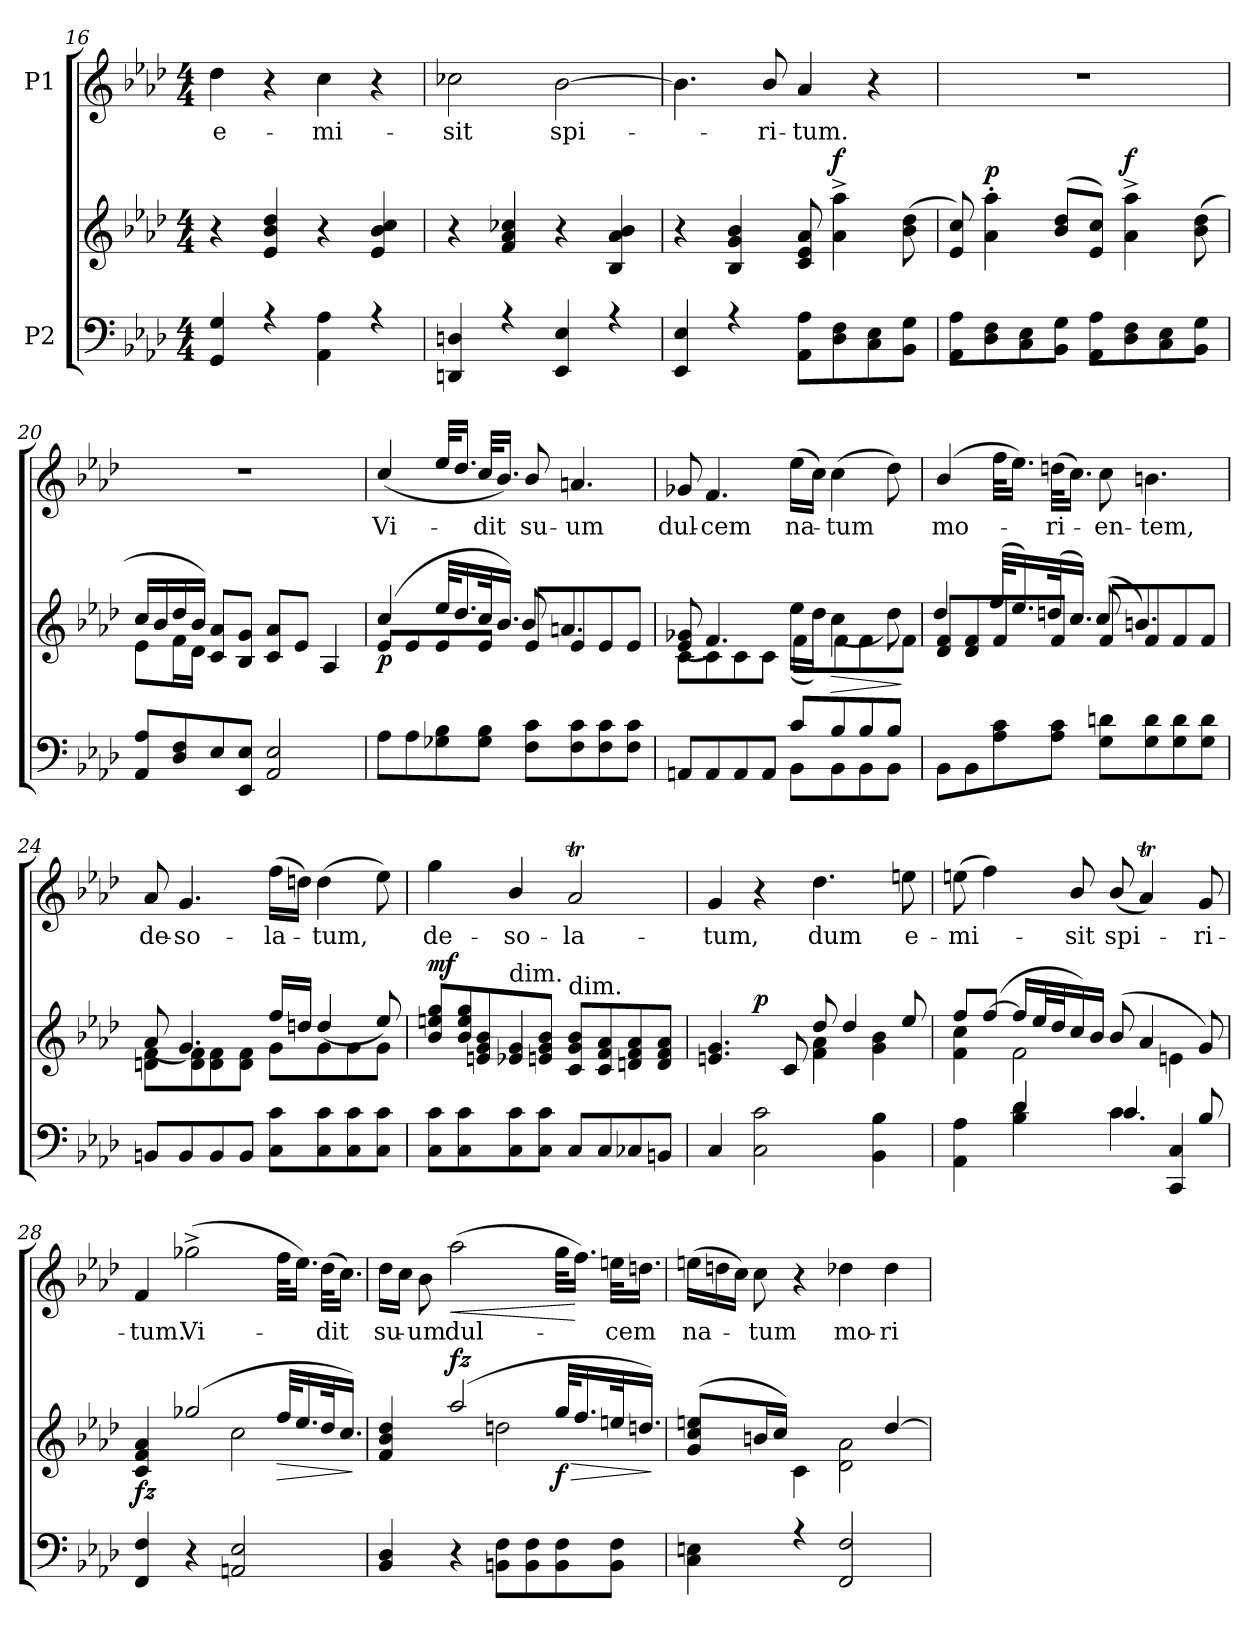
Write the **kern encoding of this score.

**kern	**kern	**dynam	**kern	**text	**dynam
*part2	*part2	*part2	*part1	*part1	*part1
*staff3	*staff2	*staff2/3	*staff1	*staff1	*staff1
*I"P2	*	*	*I"P1	*	*
*clefF4	*clefG2	*	*clefG2	*	*
*k[b-e-a-d-]	*k[b-e-a-d-]	*	*k[b-e-a-d-]	*	*
*A-:	*A-:	*	*A-:	*	*
*M4/4	*M4/4	*	*M4/4	*	*
=16	=16	=16	=16	=16	=16
*^	*^	*	*	*	*
*	*	*	*^	*	*	*	*
!	!	!	!	!	!	!	!LO:LY:b	!
4GG/ 4G/	1ryy	1ryy	1ryy	4r	.	4dd-\	e-	.
4r	.	.	.	4e-/ 4b-/ 4dd-/	.	4r	.	.
!	!	!	!	!	!	!	!LO:LY:b	!
4AA-\ 4A-\	.	.	.	4r	.	4cc\	-mi-	.
4r	.	.	.	4e-/ 4b-/ 4cc/	.	4r	.	.
=17	=17	=17	=17	=17	=17	=17	=17	=17
!	!	!	!	!	!	!	!LO:LY:b	!
4DDn/ 4Dn/	1ryy	1ryy	1ryy	4r	.	2cc-X\	-sit	.
4r	.	.	.	4f/ 4a-/ 4cc-X/	.	.	.	.
!	!	!	!	!	!	!	!LO:LY:b	!
4EE-/ 4E-/	.	.	.	4r	.	[>2b-\	spi-	.
4r	.	.	.	4B-/ 4a-/ 4b-/	.	.	.	.
=18	=18	=18	=18	=18	=18	=18	=18	=18
4EE-/ 4E-/	1ryy	1ryy	1ryy	4r	.	4.b-\]	.	.
4r	.	.	.	4B-/ 4g/ 4b-/	.	.	.	.
!	!	!	!	!	!	!	!LO:LY:b	!
.	.	.	.	.	.	8b-/	-ri-	.
!	!	!	!	!	!	!	!LO:LY:b	!
8AA-\ 8A-\L	.	.	.	8c/ 8e-/ 8a-/	.	4a-/	-tum.	.
!	!	!	!	!	!LO:DY:a	!	!	!
8D-\ 8F\	.	.	.	4a-\^> 4aa-\^>	f	.	.	.
8C\ 8E-\	.	.	.	.	.	4r	.	.
8BB-\ 8G\J	.	.	.	(>8b-\ 8dd-\	.	.	.	.
=19	=19	=19	=19	=19	=19	=19	=19	=19
8AA-\ 8A-\L	1ryy	1ryy	1ryy	8e-/ 8cc/)	.	1r	.	.
!	!	!	!	!	!LO:DY:a	!	!	!
8D-\ 8F\	.	.	.	4a-\'> 4aa-\'>	p	.	.	.
8C\ 8E-\	.	.	.	.	.	.	.	.
8BB-\ 8G\J	.	.	.	(>8b-/ 8dd-/L	.	.	.	.
8AA-\ 8A-\L	.	.	.	8e-/ 8cc/J)	.	.	.	.
!	!	!	!	!	!LO:DY:a	!	!	!
8D-\ 8F\	.	.	.	4a-\^> 4aa-\^>	f	.	.	.
8C\ 8E-\	.	.	.	.	.	.	.	.
8BB-\ 8G\J	.	.	.	(>8b-\ 8dd-\	.	.	.	.
=20	=20	=20	=20	=20	=20	=20	=20	=20
8AA-/ 8A-/L	1ryy	1ryy	8e-\L	16cc/LL	.	1r	.	.
.	.	.	.	16b-/	.	.	.	.
8D-/ 8F/	.	.	16f\L	16dd-/	.	.	.	.
.	.	.	16d-\JJ	16b-/JJ)	.	.	.	.
8E-/	.	.	2.ryy	8c/ 8a-/L	.	.	.	.
8EE-/ 8E-/J	.	.	.	8B-/ 8g/J	.	.	.	.
2AA-/ 2E-/	.	.	.	8c/ 8a-/L	.	.	.	.
.	.	.	.	8e-/J	.	.	.	.
.	.	.	.	4A-/	.	.	.	.
!!LO:LB:g=z
=21	=21	=21	=21	=21	=21	=21	=21	=21
!	!	!	!	!	!LO:DY:b	!	!LO:LY:b	!
8A-\L	1ryy	1ryy	8e-/L	(>4cc/	p	(>4cc/	Vi-	.
8A-\	.	.	8e-/	.	.	.	.	.
8G-X\ 8B-\	.	.	8e-/	32ee-/KLL	.	32ee-/KLL	.	.
.	.	.	.	16.dd-/	.	16.dd-/JJ	.	.
!	!	!	!	!	!	!	!LO:LY:b	!
8G-\ 8B-\J	.	.	8e-/J	32cc/k	.	32cc/KLL	-dit	.
.	.	.	.	16.b-/JJ)	.	16.b-/JJ)	.	.
!	!	!	!	!	!	!	!LO:LY:b	!
8F\ 8c\L	.	.	8e-/L	8b-/	.	8b-/	su-	.
!	!	!	!	!	!	!	!LO:LY:b	!
8F\ 8c\	.	.	8e-/	4.an/	.	4.an/	-um	.
8F\ 8c\	.	.	8e-/	.	.	.	.	.
8F\ 8c\J	.	.	8e-/J	.	.	.	.	.
=22	=22	=22	=22	=22	=22	=22	=22	=22
!	!	!	!	!	!	!	!LO:LY:b	!
8AAn/L	2ryy	1ryy	(>8e-/ 8g-X/	8c\L	.	8g-X/	dul-	.
!	!	!	!	!	!	!	!LO:LY:b	!
8AA/	.	.	4.f/)	8c\	.	4.f/	-cem	.
8AA/	.	.	.	8c\	.	.	.	.
8AA/J	.	.	.	8c\J	.	.	.	.
!	!	!	!	!	!	!	!LO:LY:b	!
8c/L	8BB-\L	.	(>16ee-\LL	8f\L	.	(>16ee-\LL	na-	.
.	.	.	16dd-\JJ)	.	.	16cc\JJ)	.	.
!	!	!	!	!	!LO:HP:b	!	!LO:LY:b	!
8B-/	8BB-\	.	(>4cc\	8f\	>	(>4cc\	-tum	.
8B-/	8BB-\	.	.	8f\	.	.	.	.
8B-/J	8BB-\J	.	8dd-\)	8f\J	.	8dd-\)	.	.
*v	*v	*	*	*	*	*	*	*
*	*v	*v	*v	*	*	*	*
.	.	]	.	.	.
=23	=23	=23	=23	=23	=23
*^	*^	*	*	*	*
*	*	*	*^	*	*	*	*
!	!	!	!	!	!	!	!LO:LY:b	!
8BB-\L	1ryy	1ryy	8d-/ 8f/L	4dd-/	.	(>4b-/	mo-	.
8BB-\	.	.	8d-/ 8f/	.	.	.	.	.
8A-\ 8c\	.	.	8f/	(>32ff/KLL	.	32ff\KLL	.	.
.	.	.	.	16.ee-/)	.	16.ee-\JJ)	.	.
!	!	!	!	!	!	!	!LO:LY:b	!
8A-\ 8c\J	.	.	8f/J	(>32ddn/k	.	(>32ddn\KLL	-ri-	.
.	.	.	.	16.cc/JJ)	.	16.cc\JJ)	.	.
!	!	!	!	!	!	!	!LO:LY:b	!
8G\ 8dn\L	.	.	8f/L	(>8cc/	.	8cc\	-en-	.
!	!	!	!	!	!	!	!LO:LY:b	!
8G\ 8d\	.	.	8f/	4.bn/)	.	4.bn\	-tem,	.
8G\ 8d\	.	.	8f/	.	.	.	.	.
8G\ 8d\J	.	.	8f/J	.	.	.	.	.
!!LO:LB:g=z
=24	=24	=24	=24	=24	=24	=24	=24	=24
!	!	!	!	!	!	!	!LO:LY:b	!
8BBn/L	1ryy	1ryy	(>8a-/	8dn\ 8f\L	.	8a-/	de-	.
!	!	!	!	!	!	!	!LO:LY:b	!
8BB/	.	.	4.g/)	8d\ 8f\	.	4.g/	-so-	.
8BB/	.	.	.	8d\ 8f\	.	.	.	.
8BB/J	.	.	.	8d\ 8f\J	.	.	.	.
!	!	!	!	!	!	!	!LO:LY:b	!
8C\ 8c\L	.	.	16ff/LL	8g\L	.	(>16ff\LL	-la-	.
.	.	.	16ddn/JJ	.	.	16ddn\JJ)	.	.
!	!	!	!	!	!	!	!LO:LY:b	!
8C\ 8c\	.	.	(>4dd/	8g\	.	(>4dd\	-tum,	.
8C\ 8c\	.	.	.	8g\	.	.	.	.
8C\ 8c\J	.	.	8ee-/)	8g\J	.	8ee-\)	.	.
=25	=25	=25	=25	=25	=25	=25	=25	=25
!	!	!	!	!	!LO:DY:a	!	!LO:LY:b	!
8C\ 8c\L	1ryy	1ryy	4ryy	8b-/ 8een/ 8gg/L	mf	4gg\	de-	.
8C\ 8c\	.	.	.	8b-/ 8ee/ 8gg/	.	.	.	.
!	!	!	!LO:TX:a:t=dim.	!	!	!	!	!
!	!	!	!	!	!	!	!LO:LY:b	!
8C\ 8c\	.	.	4e-X/ 4g/	8en/ 8g/ 8b-/	.	4b-/	-so-	.
8C\ 8c\J	.	.	.	8en/ 8g/ 8b-/J	.	.	.	.
!	!	!	!LO:TX:a:t=dim.	!	!	!	!	!
!	!	!	!	!	!	!	!LO:LY:b	!
8C/L	.	.	2ryy	8c/ 8g/ 8b-/L	.	2a-T/	-la-	.
8C/	.	.	.	8c/ 8f/ 8a-/	.	.	.	.
8C-X/	.	.	.	8dn/ 8f/ 8a-/	.	.	.	.
8BBn/J	.	.	.	8d/ 8f/ 8a-/J	.	.	.	.
=26	=26	=26	=26	=26	=26	=26	=26	=26
!	!	!	!	!	!	!	!LO:LY:b	!
*	*	*	*	*^	*	*	*	*
4C/	1ryy	1ryy	2ryy	4.en/ 4.g/	4ryy	.	4g/	-tum,	.
!	!	!	!	!	!	!LO:DY:a	!	!	!
2C\ 2c\	.	.	.	.	2.ryy	p	4r	.	.
.	.	.	.	8c/	.	.	.	.	.
!	!	!	!	!	!	!	!	!LO:LY:b	!
.	.	.	4f\ 4a-\	8dd-/	.	.	4.dd-\	dum	.
.	.	.	.	4dd-/	.	.	.	.	.
4BB-\ 4B-\	.	.	4g\ 4b-\	.	.	.	.	.	.
!	!	!	!	!	!	!	!	!LO:LY:b	!
.	.	.	.	8ee-i/	.	.	8een\	e-	.
=27	=27	=27	=27	=27	=27	=27	=27	=27	=27
!	!	!	!	!	!	!	!	!LO:LY:b	!
*	*	*	*	*v	*v	*	*	*	*
4AA-\ 4A-\	4ryy	1ryy	4f\ 4cc\	8ff/L	.	(>8een\	-mi-	.
.	.	.	.	(>[<8ff/J	.	4ff\)	.	.
4B-\ 4d-\	4d-/	.	2f\	16ff/LL]	.	.	.	.
.	.	.	.	32ee-/L	.	.	.	.
.	.	.	.	32dd-/J	.	.	.	.
!	!	!	!	!	!	!	!LO:LY:b	!
.	.	.	.	16cc/)	.	8b-/	-sit	.
.	.	.	.	16b-/JJ	.	.	.	.
!	!	!	!	!	!	!	!LO:LY:b	!
4c\	4.c/	.	.	(>8b-/	.	(<8b-/	spi-	.
.	.	.	.	4a-/	.	4a-T/)	.	.
4CC/ 4C/	.	.	4en\	.	.	.	.	.
!	!	!	!	!	!	!	!LO:LY:b	!
.	8B-/	.	.	8g/)	.	8g/	-ri-	.
!!LO:LB:g=z
=28	=28	=28	=28	=28	=28	=28	=28	=28
!	!	!	!	!	!LO:DY:b	!	!LO:LY:b	!
4FF/ 4F/	1ryy	1ryy	2ryy	4c/ 4f/ 4a-/	fz	4f/	-tum.	.
!	!	!	!	!	!	!	!LO:LY:b	!
4r	.	.	.	(>2gg-X/	.	(>2gg-X^>\	Vi-	.
2AAn/ 2E-/	.	.	2cc\	.	.	.	.	.
!	!	!	!	!	!LO:HP:b	!	!	!
.	.	.	.	32ff/KLL	>	32ff\KLL	.	.
.	.	.	.	16.ee-/	.	16.ee-\JJ)	.	.
!	!	!	!	!	!	!	!LO:LY:b	!
.	.	.	.	32dd-/k	.	(>32dd-\KLL	-dit	.
.	.	.	.	16.cc/JJ)	.	16.cc\JJ)	.	.
*v	*v	*	*	*	*	*	*	*
*	*v	*v	*v	*	*	*	*
.	.	]	.	.	.
=29	=29	=29	=29	=29	=29
*^	*^	*	*	*	*
*	*	*	*^	*	*	*	*
!	!	!	!	!	!	!	!LO:LY:b	!
4BB-/ 4D-/	1ryy	1ryy	2ryy	4f/ 4b-/ 4dd-/	.	16dd-\LL	su-	.
.	.	.	.	.	.	16cc\JJ	.	.
!	!	!	!	!	!	!	!LO:LY:b	!
.	.	.	.	.	.	8b-\	-um	.
!	!	!	!	!	!LO:DY:a	!	!LO:LY:b	!LO:HP:b
4r	.	.	.	(>2aa-/	fz	(>2aa-\	dul-	<
8BBn\ 8F\L	.	.	2ddn\	.	.	.	.	.
8BB\ 8F\	.	.	.	.	.	.	.	.
!	!	!	!	!	!LO:HP:b	!	!	!
!	!	!	!	!	!LO:DY:n=1:b	!	!	!
8BB\ 8F\	.	.	.	32gg/KLL	> f	32gg\KLL	.	.
.	.	.	.	16.ff/	.	16.ff\JJ)	.	[
!	!	!	!	!	!	!	!LO:LY:b	!
8BB\ 8F\J	.	.	.	32een/k	.	32een\KLL	-cem	.
.	.	.	.	16.ddni/JJ)	.	16.ddn\JJ	.	.
*v	*v	*	*	*	*	*	*	*
*	*v	*v	*v	*	*	*	*
.	.	]	.	.	.
=30	=30	=30	=30	=30	=30
*^	*^	*	*	*	*
*	*	*	*^	*	*	*	*
*	*	*	*	*	*	*Xtuplet	*	*
!	!	!	!	!	!	!	!LO:LY:b	!
4C\ 4En\	1ryy	1ryy	2ryy	(>8g/ 8cc/ 8een/L	.	(>24een\LL	na-	.
.	.	.	.	.	.	24ddn\	.	.
.	.	.	.	.	.	24cc\JJ)	.	.
!	!	!	!	!	!	!	!LO:LY:b	!
.	.	.	.	16bn/L	.	8cc\	-tum	.
.	.	.	.	16cc/JJ)	.	.	.	.
4r	.	.	.	4c\	.	4r	.	.
!	!	!	!	!	!	!	!LO:LY:b	!
2FF/ 2F/	.	.	2d-\ 2a-\	4ryy	.	4dd-X\	mo-	.
!	!	!	!	!	!	!	!LO:LY:b	!
.	.	.	.	[<4dd-/	.	4dd-\	-ri-	.
*v	*v	*	*	*	*	*	*	*
*	*v	*v	*v	*	*	*	*
=	=	=	=	=	=
*-	*-	*-	*-	*-	*-
